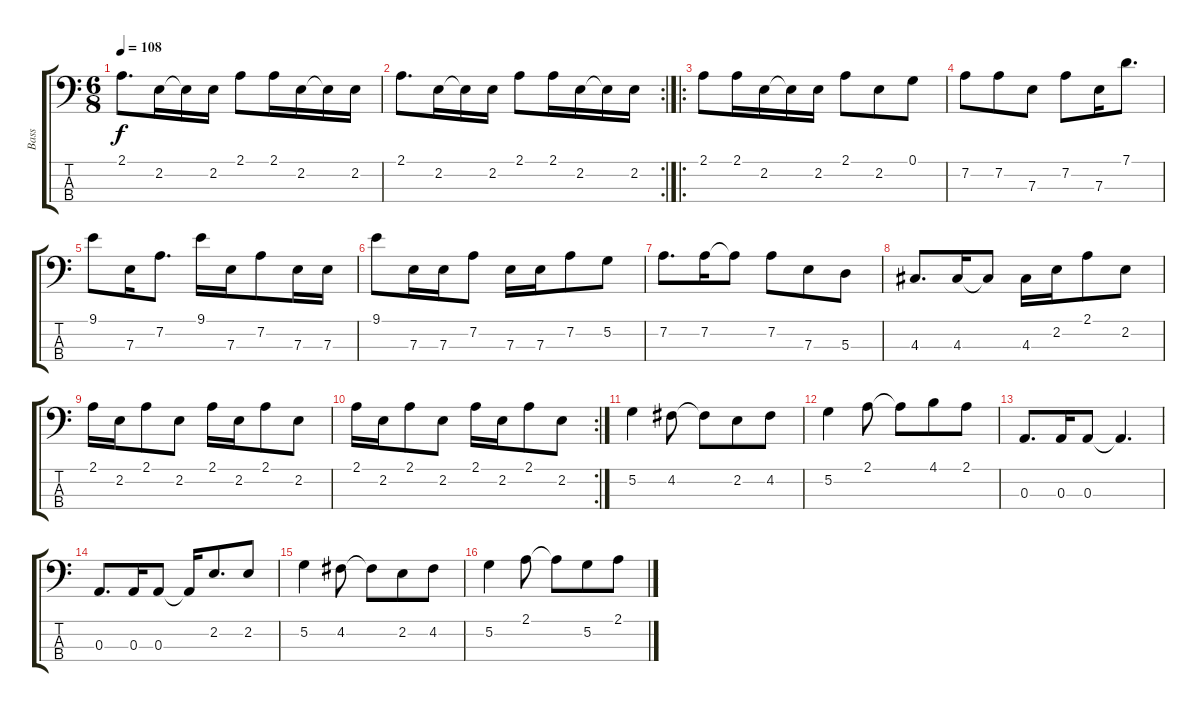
\track ("Bass" "Bass") {instrument acousticguitarnylon}
\staff {score tabs}
\tuning (G2 D2 A1 E1) {hide}
\ts (6 8)
\tempo 108
\clef f4
\ks c
2.1.8{d dy f} 2.2.16 2.2{t}.16 2.2.16 2.1.8 2.1.16 2.2.16 2.2{t}.16 2.2.16 |
\rc 2
2.1.8{d} 2.2.16 2.2{t}.16 2.2.16 2.1.8 2.1.16 2.2.16 2.2{t}.16 2.2.16 |
\ro
2.1.8 2.1.16 2.2.16 2.2{t}.16 2.2.16 2.1.8 2.2.8 0.1.8 |
7.2.8 7.2.8 7.3.8 7.2.8 7.3.16 7.1.8{d} |
9.1.8 7.3.16 7.2.8{d} 9.1.16 7.3.16 7.2.8 7.3.16 7.3.16 |
9.1.8 7.3.16 7.3.16 7.2.8 7.3.16 7.3.16 7.2.8 5.2.8 |
7.2.8{d} 7.2.16 7.2{t}.8 7.2.8 7.3.8 5.3.8 |
4.3.8{d} 4.3.16 4.3{t}.8 4.3.16 2.2.16 2.1.8 2.2.8 |
2.1.16 2.2.16 2.1.8 2.2.8 2.1.16 2.2.16 2.1.8 2.2.8 |
\rc 2
2.1.16 2.2.16 2.1.8 2.2.8 2.1.16 2.2.16 2.1.8 2.2.8 |
5.2.4 4.2.8 4.2{t}.8 2.2.8 4.2.8 |
5.2.4 2.1.8 2.1{t}.8 4.1.8 2.1.8 |
0.3.8{d} 0.3.16 0.3.8 0.3{t}.4{d} |
0.3.8{d} 0.3.16 0.3.8 0.3{t}.16 2.2.8{d} 2.2.8 |
5.2.4 4.2.8 4.2{t}.8 2.2.8 4.2.8 |
5.2.4 2.1.8 2.1{t}.8 5.2.8 2.1.8
